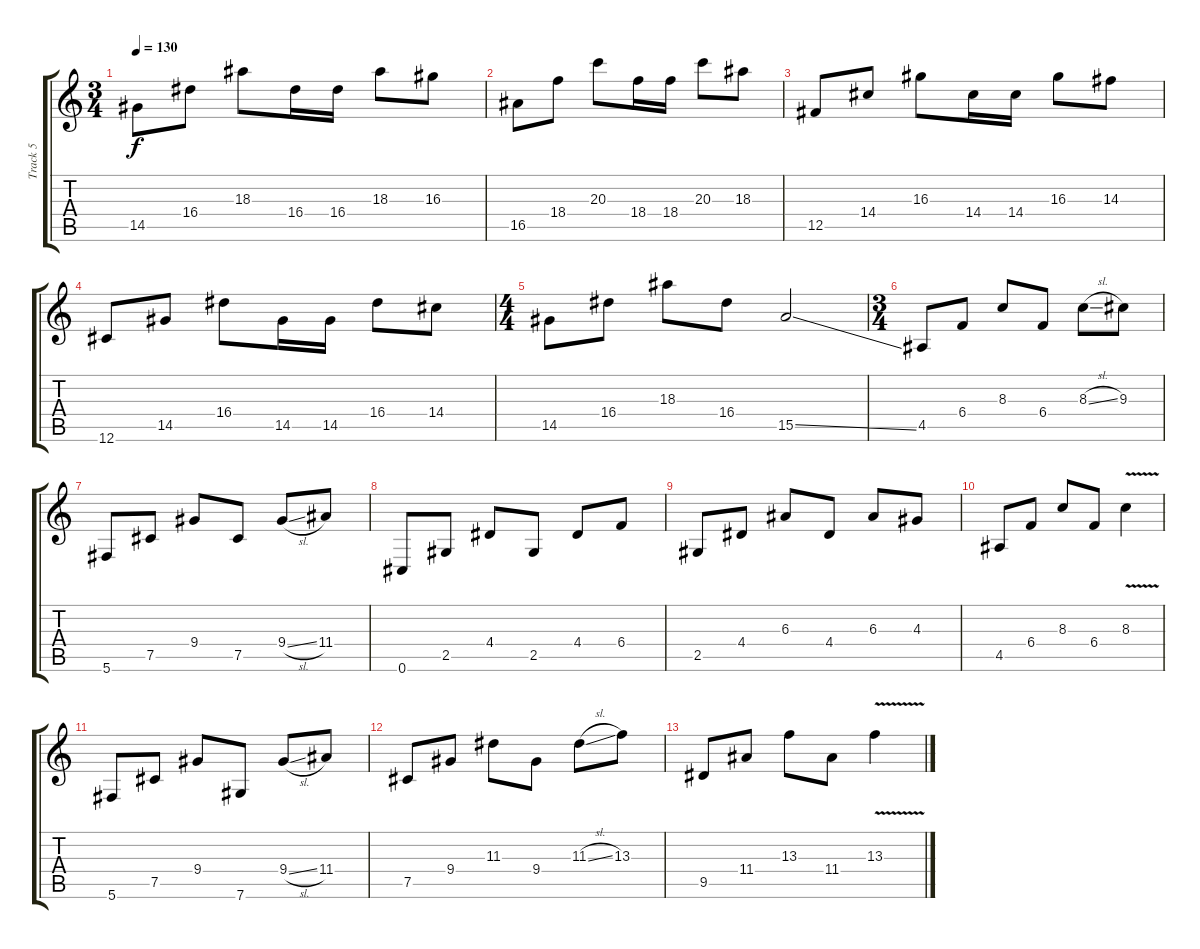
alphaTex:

\track ("Track 5" "Track 5") {instrument distortionguitar}
\staff {score tabs}
\tuning (Db4 Ab3 E3 B2 Gb2 Db2) {hide}
\ts (3 4)
\tempo 130
\clef g2
\ks c
14.5.8{dy f} 16.4.8 18.3.8 16.4.16 16.4.16 18.3.8 16.3.8 |
16.5.8 18.4.8 20.3.8 18.4.16 18.4.16 20.3.8 18.3.8 |
12.5.8 14.4.8 16.3.8 14.4.16 14.4.16 16.3.8 14.3.8 |
12.6.8 14.5.8 16.4.8 14.5.16 14.5.16 16.4.8 14.4.8 |
\ts (4 4)
14.5.8 16.4.8 18.3.8 16.4.8 15.5{ss}.2 |
\ts (3 4)
4.5.8 6.4.8 8.3.8 6.4.8 8.3{sl}.8 9.3.8 |
5.6.8 7.5.8 9.4.8 7.5.8 9.4{sl}.8 11.4.8 |
0.6.8 2.5.8 4.4.8 2.5.8 4.4.8 6.4.8 |
2.5.8{volume 0} 4.4.8 6.3.8 4.4.8 6.3.8 4.3.8 |
4.5.8 6.4.8 8.3.8 6.4.8 8.3{v}.4 |
5.6.8 7.5.8 9.4.8 7.6.8 9.4{sl}.8 11.4.8 |
7.5.8 9.4.8 11.3.8 9.4.8 11.3{sl}.8 13.3.8 |
9.5.8 11.4.8 13.3.8 11.4.8 13.3{v}.4
